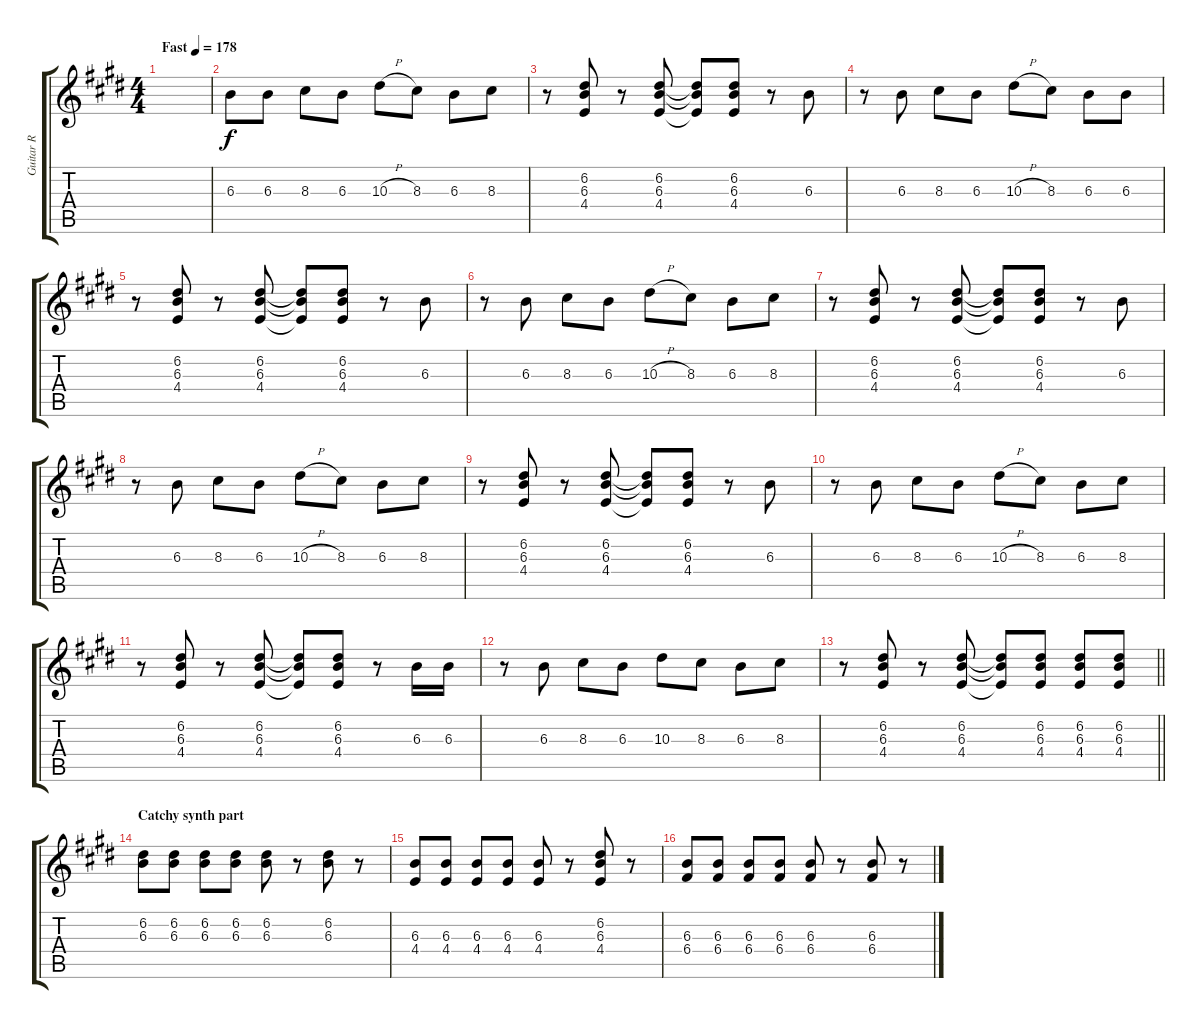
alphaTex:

\track ("Guitar R" "Guitar R") {instrument overdrivenguitar}
\staff {score tabs}
\tuning (D4 A3 F3 C3 G2 D2) {hide}
\ts (4 4)
\tempo (178 "Fast")
\clef g2
\ks e
|
6.3.8 6.3.8 8.3.8 6.3.8 10.3{h}.8 8.3.8 6.3.8 8.3.8 |
r.8 (6.2 6.3 4.4).8 r.8 (6.2 6.3 4.4).8 (6.2{t} 6.3{t} 4.4{t}).8 (6.2 6.3 4.4).8 r.8 6.3.8 |
r.8 6.3.8 8.3.8 6.3.8 10.3{h}.8 8.3.8 6.3.8 6.3.8 |
r.8 (6.2 6.3 4.4).8 r.8 (6.2 6.3 4.4).8 (6.2{t} 6.3{t} 4.4{t}).8 (6.2 6.3 4.4).8 r.8 6.3.8 |
r.8 6.3.8 8.3.8 6.3.8 10.3{h}.8 8.3.8 6.3.8 8.3.8 |
r.8 (6.2 6.3 4.4).8 r.8 (6.2 6.3 4.4).8 (6.2{t} 6.3{t} 4.4{t}).8 (6.2 6.3 4.4).8 r.8 6.3.8 |
r.8 6.3.8 8.3.8 6.3.8 10.3{h}.8 8.3.8 6.3.8 8.3.8 |
r.8 (6.2 6.3 4.4).8 r.8 (6.2 6.3 4.4).8 (6.2{t} 6.3{t} 4.4{t}).8 (6.2 6.3 4.4).8 r.8 6.3.8 |
r.8 6.3.8 8.3.8 6.3.8 10.3{h}.8 8.3.8 6.3.8 8.3.8 |
r.8 (6.2 6.3 4.4).8 r.8 (6.2 6.3 4.4).8 (6.2{t} 6.3{t} 4.4{t}).8 (6.2 6.3 4.4).8 r.8 6.3.16 6.3.16 |
r.8 6.3.8 8.3.8 6.3.8 10.3.8 8.3.8 6.3.8 8.3.8 |
\barLineRight lightlight
r.8 (6.2 6.3 4.4).8 r.8 (6.2 6.3 4.4).8 (6.2{t} 6.3{t} 4.4{t}).8 (6.2 6.3 4.4).8 (6.2 6.3 4.4).8 (6.2 6.3 4.4).8 |
\section ("" "Catchy synth part")
(6.2 6.3).8 (6.2 6.3).8 (6.2 6.3).8 (6.2 6.3).8 (6.2 6.3).8 r.8 (6.2 6.3).8 r.8 |
(6.3 4.4).8 (6.3 4.4).8 (6.3 4.4).8 (6.3 4.4).8 (6.3 4.4).8 r.8 (6.2 6.3 4.4).8 r.8 |
(6.3 6.4).8 (6.3 6.4).8 (6.3 6.4).8 (6.3 6.4).8 (6.3 6.4).8 r.8 (6.3 6.4).8 r.8
